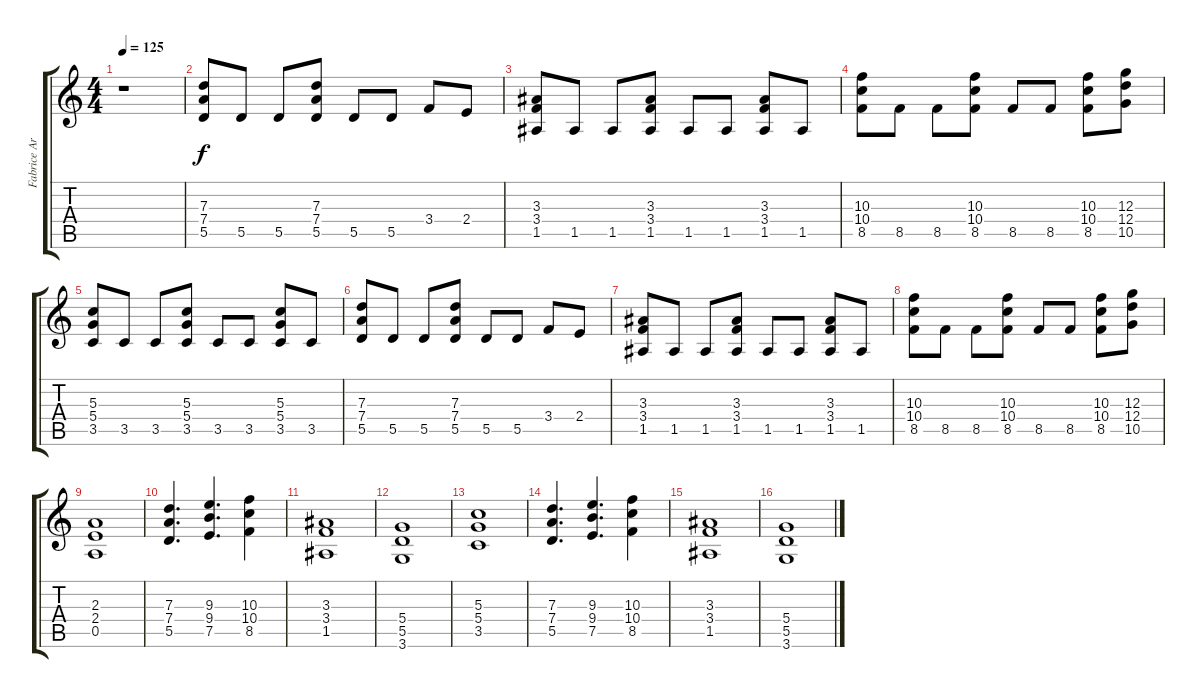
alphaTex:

\track ("Fabrice Arnouts" "Fabrice Ar") {instrument distortionguitar}
\staff {score tabs}
\tuning (E4 B3 G3 D3 A2 E2) {hide}
\ts (4 4)
\tempo 125
\clef g2
\ks c
r.1{dy f} |
(7.3 7.4 5.5).8 5.5.8 5.5.8 (7.3 7.4 5.5).8 5.5.8 5.5.8 3.4.8 2.4.8 |
(3.3 3.4 1.5).8 1.5.8 1.5.8 (3.3 3.4 1.5).8 1.5.8 1.5.8 (3.3 3.4 1.5).8 1.5.8 |
(10.3 10.4 8.5).8 8.5.8 8.5.8 (10.3 10.4 8.5).8 8.5.8 8.5.8 (10.3 10.4 8.5).8 (12.3 12.4 10.5).8 |
(5.3 5.4 3.5).8 3.5.8 3.5.8 (5.3 5.4 3.5).8 3.5.8 3.5.8 (5.3 5.4 3.5).8 3.5.8 |
(7.3 7.4 5.5).8 5.5.8 5.5.8 (7.3 7.4 5.5).8 5.5.8 5.5.8 3.4.8 2.4.8 |
(3.3 3.4 1.5).8 1.5.8 1.5.8 (3.3 3.4 1.5).8 1.5.8 1.5.8 (3.3 3.4 1.5).8 1.5.8 |
(10.3 10.4 8.5).8 8.5.8 8.5.8 (10.3 10.4 8.5).8 8.5.8 8.5.8 (10.3 10.4 8.5).8 (12.3 12.4 10.5).8 |
(2.3 2.4 0.5).1 |
(7.3 7.4 5.5).4{d} (9.3 9.4 7.5).4{d} (10.3 10.4 8.5).4 |
(3.3 3.4 1.5).1 |
(5.4 5.5 3.6).1 |
(5.3 5.4 3.5).1 |
(7.3 7.4 5.5).4{d} (9.3 9.4 7.5).4{d} (10.3 10.4 8.5).4 |
(3.3 3.4 1.5).1 |
(5.4 5.5 3.6).1
